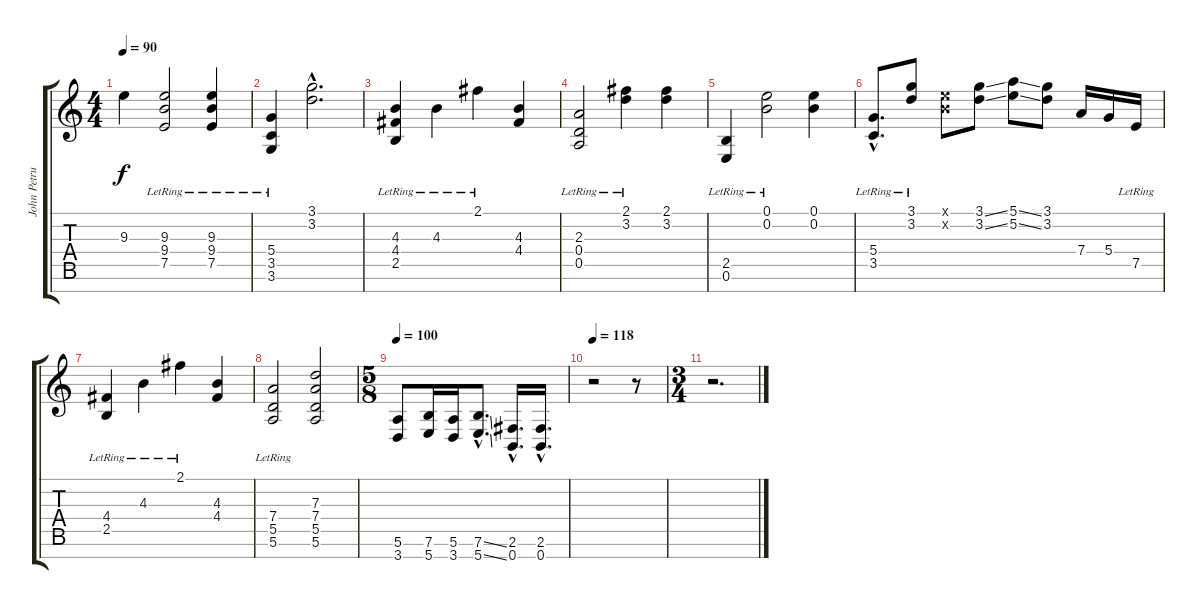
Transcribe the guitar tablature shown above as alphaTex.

\track ("John Petrucci" "John Petru") {instrument acousticguitarsteel}
\staff {score tabs}
\tuning (E4 B3 G3 D3 A2 E2 B1) {hide}
\ts (4 4)
\tempo 90
\clef g2
\ks c
9.3{t}.4{dy f instrument distortionguitar} (9.3{lr} 9.4{lr} 7.5{lr}).2 (9.3{lr} 9.4{lr} 7.5{lr}).4 |
(5.4{lr} 3.5{lr} 3.6{lr}).4 (3.1{hac} 3.2{hac}).2{d} |
(4.3{lr} 4.4{lr} 2.5{lr}).4{instrument distortionguitar} 4.3{lr}.4 2.1{lr}.4 (4.3 4.4).4 |
(2.3{lr} 0.4{lr} 0.5{lr}).2 (2.1{lr} 3.2{lr}).4 (2.1 3.2).4 |
(2.5{lr} 0.6{lr}).4 (0.1{lr} 0.2{lr}).2 (0.1 0.2).4 |
(5.4{hac lr} 3.5{hac}).8{d instrument distortionguitar} (3.1{lr} 3.2{lr}).8 (0.1{x} 0.2{x}).8 (3.1{ss} 3.2{ss}).8 (5.1{ss} 5.2{ss}).8 (3.1 3.2).8 7.4.16 5.4.16 7.5{lr}.16 |
(4.4{lr} 2.5{lr}).4 4.3{lr}.4 2.1{lr}.4 (4.3 4.4).4 |
(7.4{lr} 5.5{lr} 5.6{lr}).2{instrument distortionguitar} (7.3 7.4 5.5 5.6).2 |
\ts (5 8)
\tempo 100
(5.6 3.7).8{instrument distortionguitar} (7.6 5.7).16 (5.6 3.7).16 (7.6{ss hac} 5.7{ss hac}).8{d} (2.6{hac} 0.7{hac}).16{d} (2.6{hac} 0.7{hac}).16{d} |
\tempo 118
r.2 r.8 |
\ts (3 4)
r.2{d}
